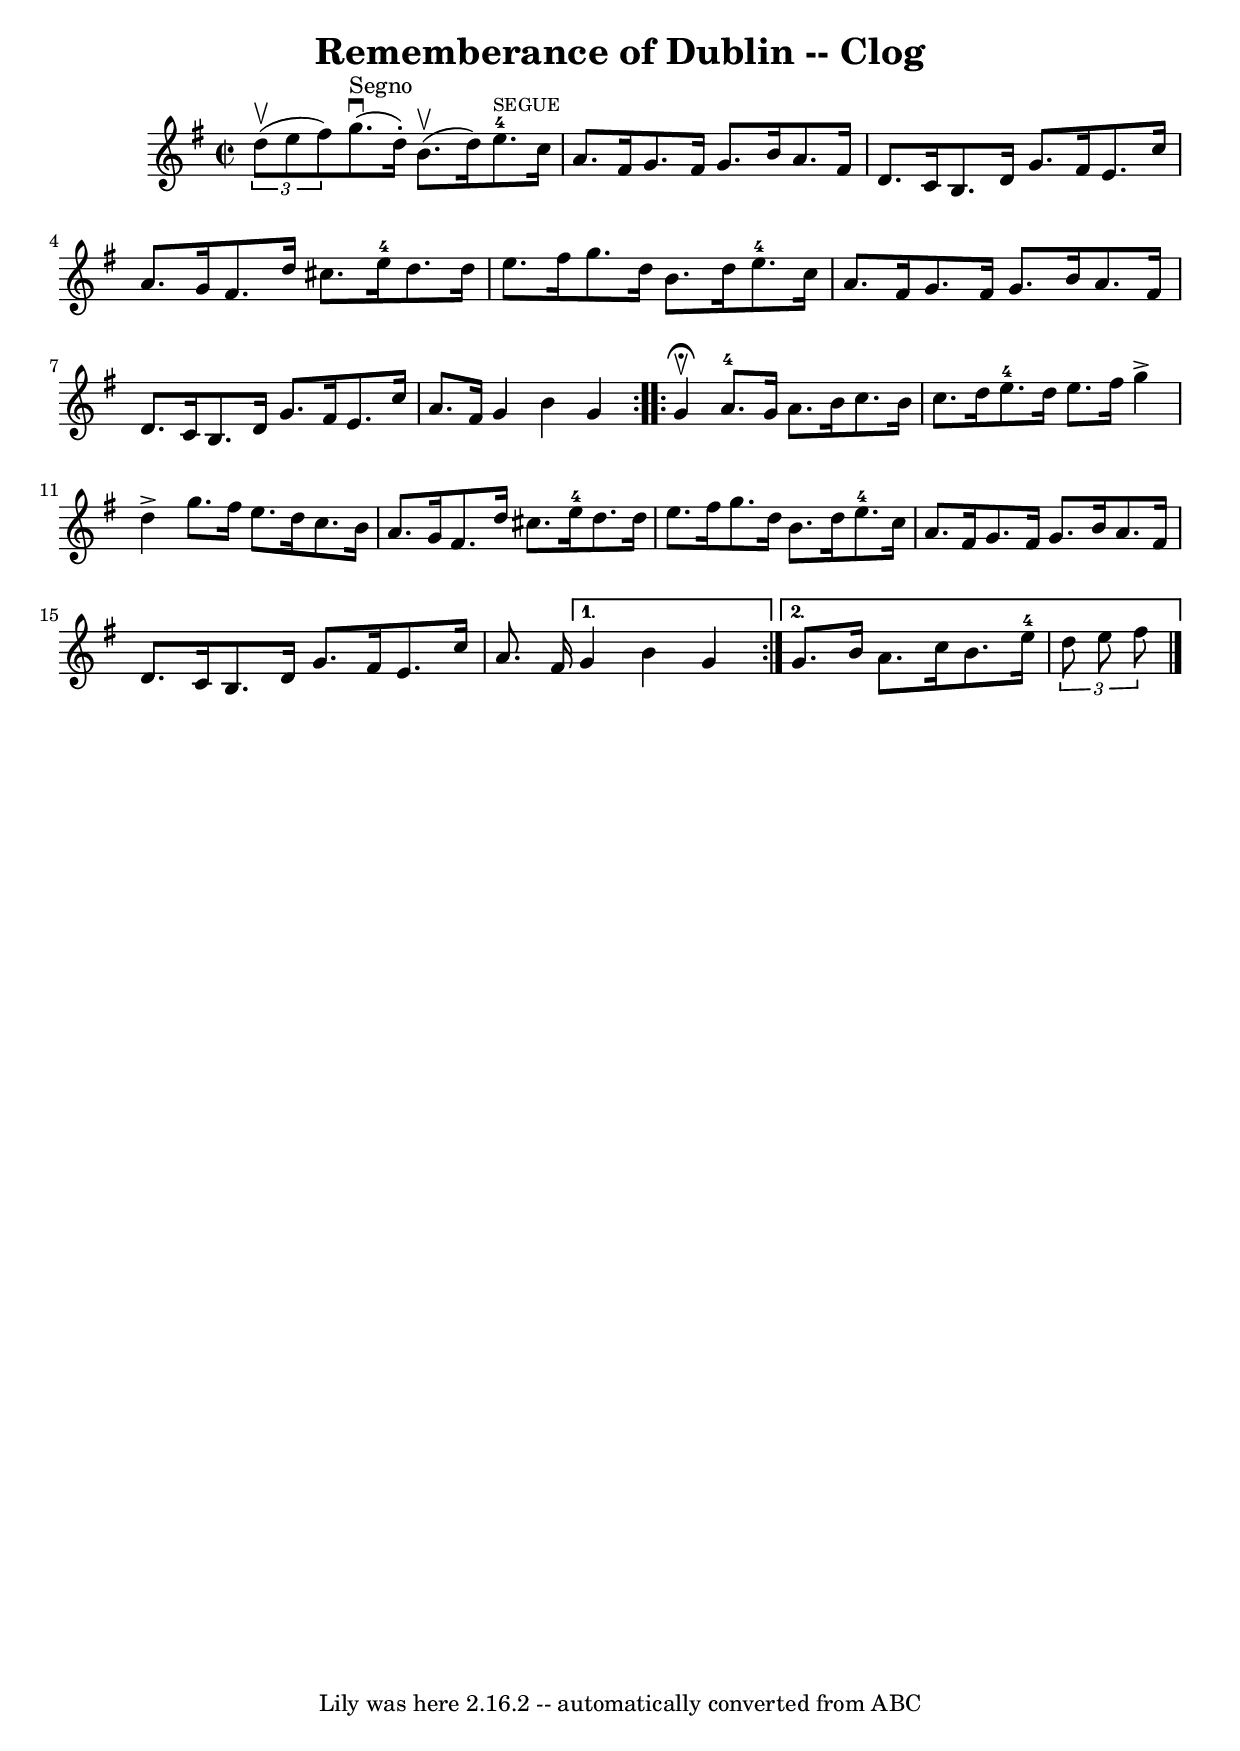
\version "2.7.40"
\include "Mammoth.ily"
\header {
	%% book = "Ryan's Mammoth Collection"
	crossRefNumber = "1"
	footnotes = "\\\\156 930"
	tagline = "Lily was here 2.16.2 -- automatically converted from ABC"
	title = "Rememberance of Dublin -- Clog"
}
voicedefault =  {


\repeat volta 2 {
\override Staff.TimeSignature #'style = #'C
 \time 2/2 
\key g \major   \times 2/3 { d''8^\upbow(e''8 fis''8) }  
 |
 g''8.^"Segno"^\downbow(d''16 -.) b'8.^\upbow(d''16  
-) e''8.-4^\segue c''16 a'8. fis'16    |
 g'8.    
fis'16 g'8. b'16 a'8. fis'16 d'8. c'16    |
 b8.    
d'16 g'8. fis'16 e'8. c''16 a'8. g'16    |
 fis'8.    
d''16 cis''8. e''16-4 d''8. d''16 e''8. fis''16    |
 
 g''8. d''16 b'8. d''16 e''8.-4 c''16 a'8. fis'16   
 |
 g'8. fis'16 g'8. b'16 a'8. fis'16 d'8. c'16    
|
 b8. d'16 g'8. fis'16 e'8. c''16 a'8. fis'16    
|
 g'4 b'4 g'4    }     \repeat volta 2 { g'4 
^\fermata^\upbow |
 a'8.-4 g'16 a'8. b'16 c''8.    
b'16 c''8. d''16    |
 e''8.-4 d''16 e''8. fis''16   
 g''4^\accent d''4^\accent   |
 g''8. fis''16 e''8. d''16  
 c''8. b'16 a'8. g'16    |
 fis'8. d''16 cis''8.    
e''16-4 d''8. d''16 e''8. fis''16    |
 g''8. d''16  
 b'8. d''16 e''8.-4 c''16 a'8. fis'16    |
 g'8.    
fis'16 g'8. b'16 a'8. fis'16 d'8. c'16    |
 b8.    
d'16 g'8. fis'16 e'8. c''16 a'8. fis'16    } \alternative{{   
g'4 b'4 g'4  } { g'8. b'16 a'8. c''16 b'8. e''16-4   
\times 2/3 { d''8 e''8 fis''8  }       \bar "|."   }}
}

\score{
    <<

	\context Staff="default"
	{
	    \voicedefault 
	}

    >>
	\layout {
	}
	\midi {}
}
